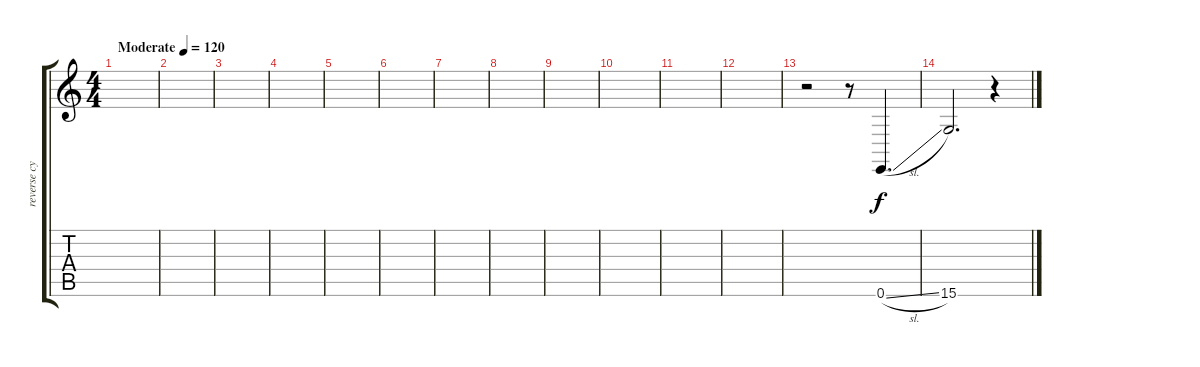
\track ("reverse cymbal" "reverse cy") {instrument reversecymbal}
\staff {score tabs}
\tuning (E4 B3 G3 D3 A2 E2) {hide}
\ts (4 4)
\tempo (120 "Moderate")
\clef g2
\ks c
|
|
|
|
|
|
|
|
|
|
|
|
r.2 r.8 0.6{sl}.4{d} |
15.6.2{d dy f} r.4
